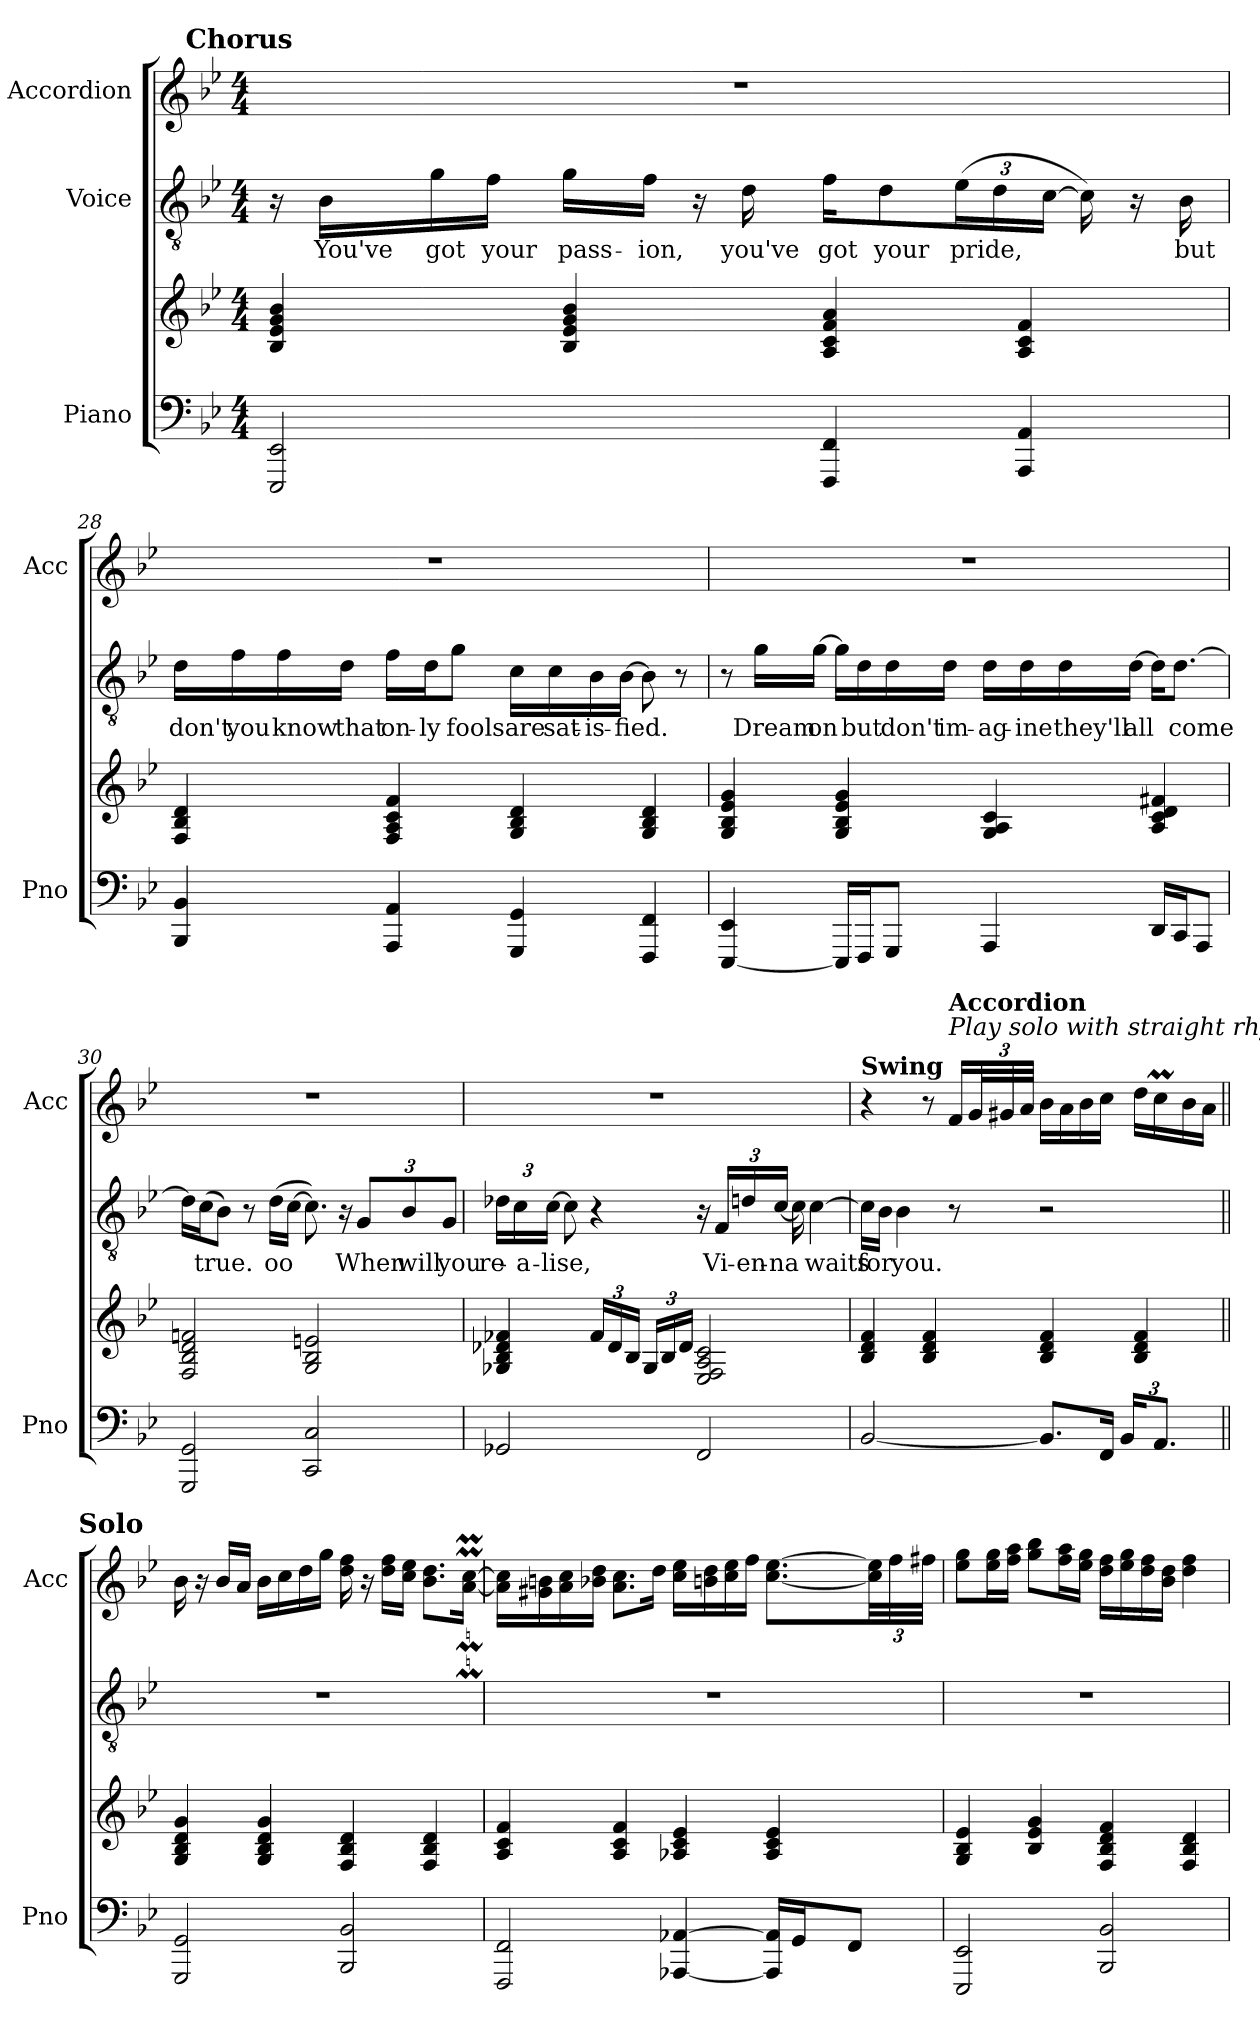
**kern	**kern	**kern	**text	**kern
*part3	*part3	*part2	*part2	*part1
*staff4	*staff3	*staff2	*staff2	*staff1
*I"Piano	*	*I"Voice	*	*I"Accordion
*I'Pno	*	*	*	*I'Acc
!!LO:LB:g=z
*clefF4	*clefG2	*clefGv2	*	*clefG2
*k[b-e-]	*k[b-e-]	*k[b-e-]	*	*k[b-e-]
*M4/4	*M4/4	*M4/4	*	*M4/4
!!LO:REH:place=s1:a:B:enc=none:t=Chorus
=27	=27	=27	=27	=27
2EEE-/ 2EE-/	4B-/ 4e-/ 4g/ 4b-/	16r	.	1r
!	!	!	!LO:LY:b	!
.	.	16B-\LL	You've	.
!	!	!	!LO:LY:b	!
.	.	16g\	got	.
!	!	!	!LO:LY:b	!
.	.	16f\JJ	your	.
!	!	!	!LO:LY:b	!
.	4B-/ 4e-/ 4g/ 4b-/	16g\LL	pass-	.
!	!	!	!LO:LY:b	!
.	.	16f\JJ	-ion,	.
.	.	16r	.	.
!	!	!	!LO:LY:b	!
.	.	16d\	you've	.
!	!	!	!LO:LY:b	!
4FFF/ 4FF/	4A/ 4c/ 4f/ 4a/	16f\KL	got	.
!	!	!	!LO:LY:b	!
.	.	8d\	your	.
*	*	*Xbrackettup	*	*
!	!	!	!LO:LY:b	!
.	.	(>24e-\L	pride,	.
.	.	24d\	.	.
4AAA/ 4AA/	4A/ 4c/ 4f/	.	.	.
.	.	[24c\JJ	.	.
.	.	16c\])	.	.
.	.	16r	.	.
!	!	!	!LO:LY:b	!
.	.	16B-\	but	.
=28	=28	=28	=28	=28
!	!	!	!LO:LY:b	!
4BBB-/ 4BB-/	4F/ 4B-/ 4d/	16d\LL	don't	1r
!	!	!	!LO:LY:b	!
.	.	16f\	you	.
!	!	!	!LO:LY:b	!
.	.	16f\	know	.
!	!	!	!LO:LY:b	!
.	.	16d\JJ	that	.
!	!	!	!LO:LY:b	!
4AAA/ 4AA/	4F/ 4A/ 4c/ 4f/	16f\LL	on-	.
!	!	!	!LO:LY:b	!
.	.	16d\J	-ly	.
!	!	!	!LO:LY:b	!
.	.	8g\J	fools	.
!	!	!	!LO:LY:b	!
4GGG/ 4GG/	4G/ 4B-/ 4d/	16c\LL	are	.
!	!	!	!LO:LY:b	!
.	.	16c\	sat-	.
!	!	!	!LO:LY:b	!
.	.	16B-\	-is-	.
!	!	!	!LO:LY:b	!
.	.	[16B-\JJ	-fied.	.
4FFF/ 4FF/	4G/ 4B-/ 4d/	8B-\]	.	.
.	.	8r	.	.
!!LO:LB:g=z
=29	=29	=29	=29	=29
[4EEE-/ 4EE-/	4G/ 4B-/ 4e-/ 4g/	8r	.	1r
!	!	!	!LO:LY:b	!
.	.	16g\LL	Dream	.
!	!	!	!LO:LY:b	!
.	.	[16g\JJ	on	.
16EEE-/LL]	4G/ 4B-/ 4e-/ 4g/	16g\LL]	.	.
!	!	!	!LO:LY:b	!
16FFF/J	.	16d\	but	.
!	!	!	!LO:LY:b	!
8GGG/J	.	16d\	don't	.
!	!	!	!LO:LY:b	!
.	.	16d\JJ	im-	.
!	!	!	!LO:LY:b	!
4AAA/	4G/ 4A/ 4c/	16d\LL	-ag-	.
!	!	!	!LO:LY:b	!
.	.	16d\	-ine	.
!	!	!	!LO:LY:b	!
.	.	16d\	they'll	.
!	!	!	!LO:LY:b	!
.	.	[16d\JJ	all	.
16DD/LL	4A/ 4c/ 4d/ 4f#X/	16d\KL]	.	.
!	!	!	!LO:LY:b	!
16CC/J	.	[8.d\J	come	.
8AAA/J	.	.	.	.
=30	=30	=30	=30	=30
2GGG/ 2GG/	2F/ 2B-/ 2d/ 2fni/	16d\LL]	.	1r
!	!	!	!LO:LY:b	!
.	.	(>16c\J	true.	.
.	.	8B-\J)	.	.
.	.	8r	.	.
!	!	!	!LO:LY:b	!
.	.	(>16d\LL	oo	.
.	.	[16c\JJ	.	.
2CC/ 2C/	2G/ 2B-/ 2en/	8.c\])	.	.
.	.	16r	.	.
!	!	!	!LO:LY:b	!
.	.	12G/L	When	.
!	!	!	!LO:LY:b	!
.	.	12B-/	will	.
!	!	!	!LO:LY:b	!
.	.	12G/J	you	.
!!LO:LB:g=z
=31	=31	=31	=31	=31
!	!	!	!LO:LY:b	!
2GG-X/	4G-X/ 4B-/ 4d-X/ 4f-X/	24d-X\LL	re-	1r
!	!	!	!LO:LY:b	!
.	.	24c\	-a-	.
!	!	!	!LO:LY:b	!
.	.	[24c\JJ	-lise,	.
.	.	8c\]	.	.
*	*Xbrackettup	*	*	*
.	24f-/LL	4r	.	.
.	24d-/	.	.	.
.	24B-/JJ	.	.	.
.	24G-/LL	.	.	.
.	24B-/	.	.	.
.	24d-/JJ	.	.	.
2FF/	2E-/ 2F/ 2A/ 2c/	16r	.	.
!	!	!	!LO:LY:b	!
.	.	24F/LL	Vi-	.
!	!	!	!LO:LY:b	!
.	.	24dn/	-en-	.
!	!	!	!LO:LY:b	!
.	.	[24c/JJ	-na	.
.	.	16c\]	.	.
!	!	!	!LO:LY:b	!
.	.	[4c\	waits	.
=32	=32	=32	=32	=32
*^	*	*	*	*
!	!	!	!	!	!LO:TX:B:t=Swing
[2BB-/	2.ryy	4B-/ 4d/ 4f/	16c\LL]	.	4r
!	!	!	!	!LO:LY:b	!
.	.	.	16B-\JJ	for	.
!	!	!	!	!LO:LY:b	!
.	.	.	4B-\	you.	.
.	.	4B-/ 4d/ 4f/	.	.	8r
!	!	!	!	!	!LO:TX:a:i:t=Play solo with straight rhythm
!	!	!	!	!	!LO:TX:a:B:t=Accordion
.	.	.	8r	.	16f/LL
*	*	*	*	*	*Xbrackettup
.	.	.	.	.	48g/L
.	.	.	.	.	48g#X/
.	.	.	.	.	48a/JJJ
8.BB-/L]	.	4B-/ 4d/ 4f/	2r	.	16b-\LL
.	.	.	.	.	16a\
.	.	.	.	.	16b-\
16FF/Jk	.	.	.	.	16cc\JJ
*Xbrackettup	*	*	*	*	*
24.BB-/LLyy	16BB-/KL	4B-/ 4d/ 4f/	.	.	16dd\LL
[24.AA/JJyy	8.AA/J	.	.	.	16ccM\
8AA/yy]	.	.	.	.	16b-\
.	.	.	.	.	16a\JJ
*v	*v	*	*	*	*
!!LO:PB:g=z
!!LO:REH:place=s1:a:B:enc=none:t=Solo
=33||	=33||	=33||	=33||	=33||
2GGG/ 2GG/	4G/ 4B-/ 4d/ 4g/	1r	.	16b-\
.	.	.	.	16r
.	.	.	.	16b-/LL
.	.	.	.	16a/JJ
.	4G/ 4B-/ 4d/ 4g/	.	.	16b-\LL
.	.	.	.	16cc\
.	.	.	.	16dd\
.	.	.	.	16gg\JJ
2BBB-/ 2BB-/	4F/ 4B-/ 4d/	.	.	16dd\ 16ff\
.	.	.	.	16r
.	.	.	.	16dd\ 16ff\LL
.	.	.	.	16cc\ 16ee-\JJ
.	4F/ 4B-/ 4d/	.	.	8.b-\ 8.dd\L
.	.	.	.	[16a\M [16cc\MJk
=34	=34	=34	=34	=34
*^	*	*	*	*
2FFF/ 2FF/	2.ryy	4A/ 4c/ 4f/	1r	.	16a\] 16cc\]LL
.	.	.	.	.	16g#X\ 16bn\
.	.	.	.	.	16a\ 16cc\
.	.	.	.	.	16b-X\ 16dd\JJ
.	.	4A/ 4c/ 4f/	.	.	8.a\ 8.cc\L
.	.	.	.	.	16dd\Jk
[4AAA-X/ [4AA-X/	.	4A-X/ 4c/ 4e-/	.	.	16cc\ 16ee-\LL
.	.	.	.	.	16bn\ 16dd\
.	.	.	.	.	16cc\ 16ee-\
.	.	.	.	.	16ff\JJ
*	*brackettup	*	*	*	*
16AAA-/] 16AA-/]LL	24ryy	4A-/ 4c/ 4e-/	.	.	[8.cc\ [8.ee-\L
.	24ryy	.	.	.	.
16GG/J	.	.	.	.	.
.	24GG/KLyy	.	.	.	.
8FF/J	8FF/Jyy	.	.	.	.
.	.	.	.	.	48cc\] 48ee-\]LL
.	.	.	.	.	48ff\
.	.	.	.	.	48ff#X\JJJ
*v	*v	*	*	*	*
=35	=35	=35	=35	=35
2EEE-/ 2EE-/	4G/ 4B-/ 4e-/	1r	.	8ee-\ 8gg\L
.	.	.	.	16ee-\ 16gg\L
.	.	.	.	16ff\ 16aa\JJ
.	4B-/ 4e-/ 4g/	.	.	8gg\ 8bb-\L
.	.	.	.	16ff\ 16aa\L
.	.	.	.	16ee-\ 16gg\JJ
2BBB-/ 2BB-/	4F/ 4B-/ 4d/ 4f/	.	.	16dd\ 16ff\LL
.	.	.	.	16ee-\ 16gg\
.	.	.	.	16dd\ 16ff\
.	.	.	.	16b-\ 16dd\JJ
.	4F/ 4B-/ 4d/	.	.	4dd\ 4ff\
=	=	=	=	=
*-	*-	*-	*-	*-
